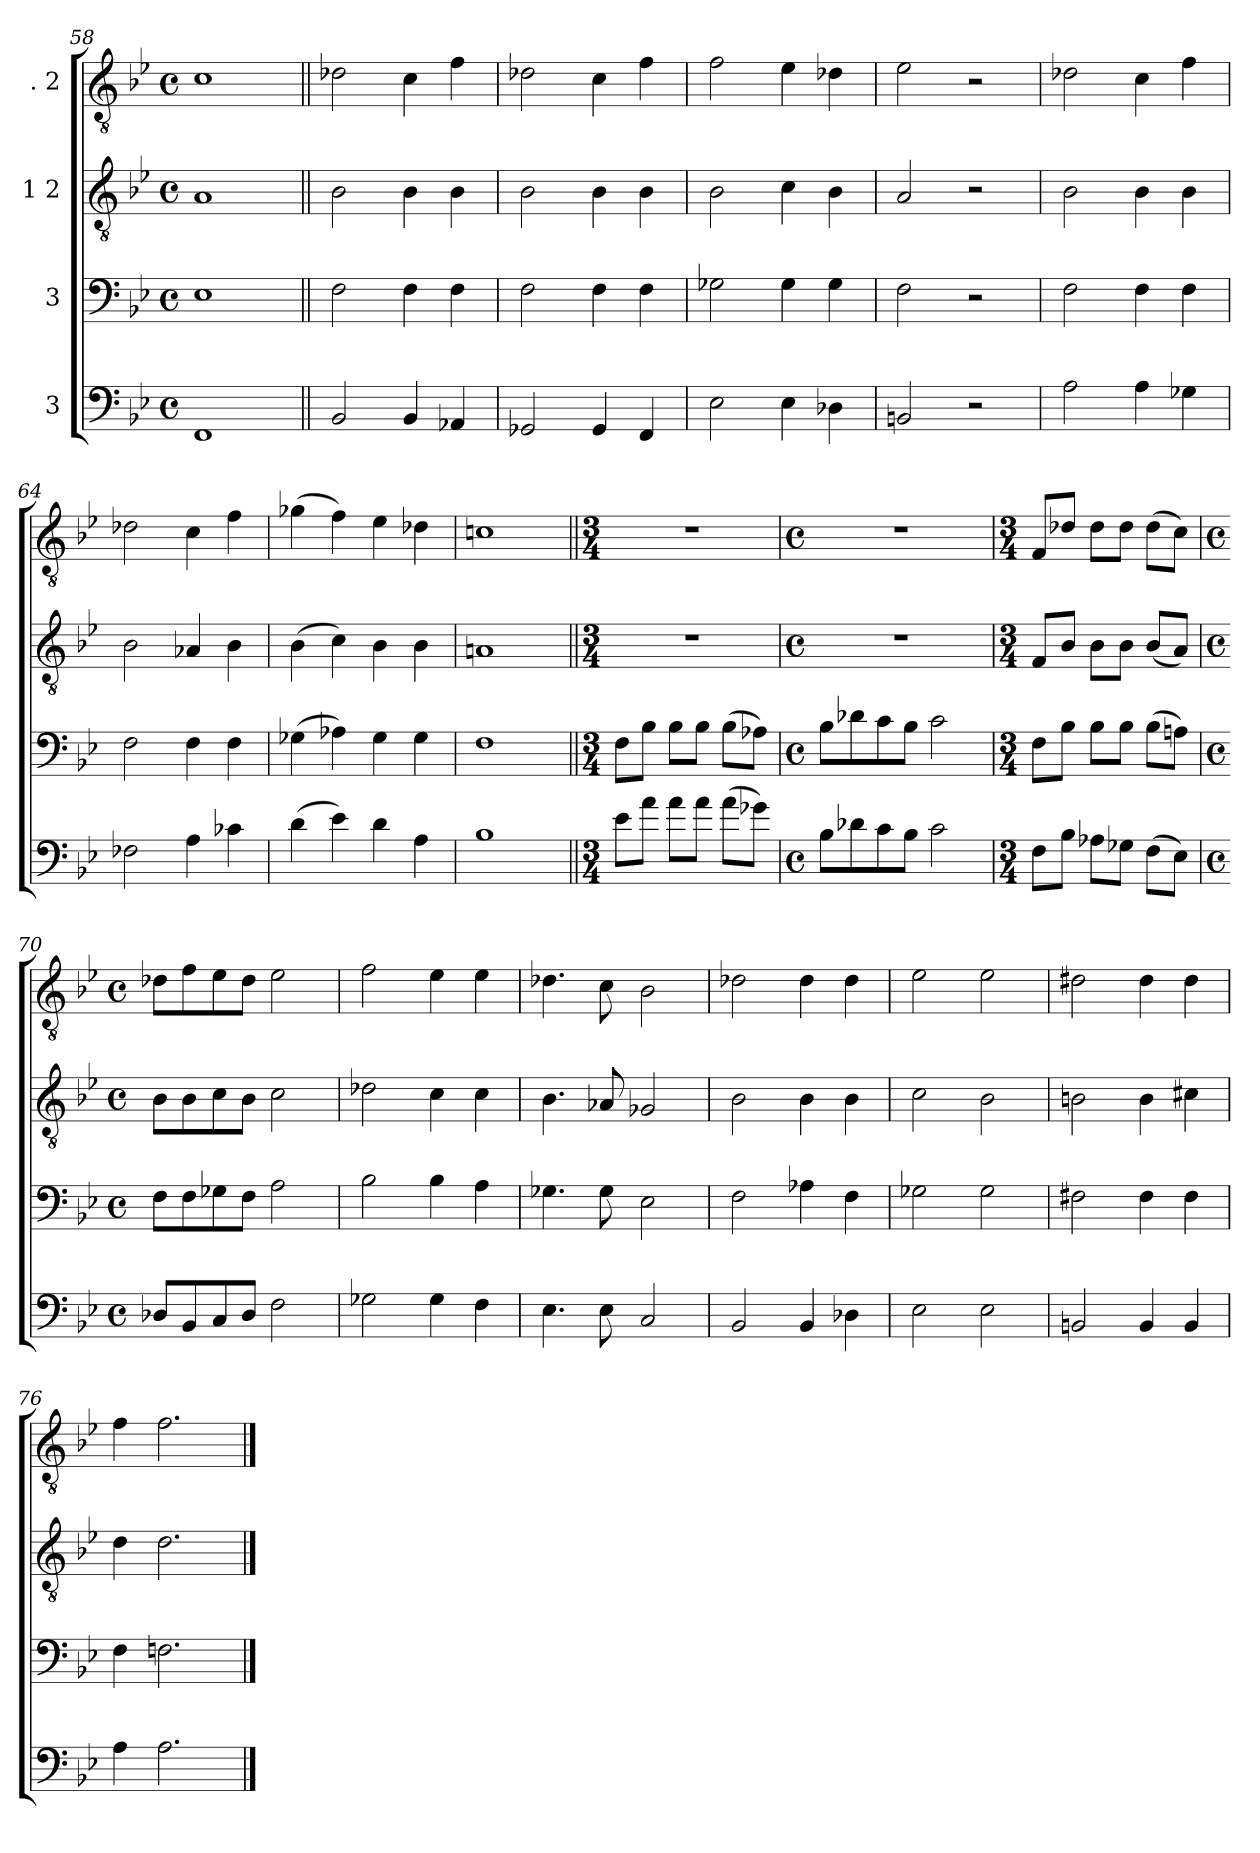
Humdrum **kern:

**kern	**kern	**kern	**kern
*part4	*part3	*part2	*part1
*staff4	*staff3	*staff2	*staff1
*I"3	*I"3	*I"1 2	*I". 2
*clefF4	*clefF4	*clefGv2	*clefGv2
*k[b-e-]	*k[b-e-]	*k[b-e-]	*k[b-e-]
*B-:	*B-:	*B-:	*B-:
*M4/4	*M4/4	*M4/4	*M4/4
*met(c)	*met(c)	*met(c)	*met(c)
=58	=58	=58	=58
1FF	1E-	1A	1c
=59||	=59||	=59||	=59||
2BB-/	2F\	2B-\	2d-X\
4BB-/	4F\	4B-\	4c\
4AA-X/	4F\	4B-\	4f\
=60	=60	=60	=60
2GG-X/	2F\	2B-\	2d-X\
4GG-/	4F\	4B-\	4c\
4FF/	4F\	4B-\	4f\
=61	=61	=61	=61
2E-\	2G-X\	2B-\	2f\
4E-\	4G-\	4c\	4e-\
4D-X\	4G-\	4B-\	4d-X\
!!LO:LB:g=z
=62	=62	=62	=62
2BBn/	2F\	2A/	2e-\
2r	2r	2r	2r
=63	=63	=63	=63
2A\	2F\	2B-\	2d-X\
4A\	4F\	4B-\	4c\
4G-X\	4F\	4B-\	4f\
=64	=64	=64	=64
2F-X\	2F\	2B-\	2d-X\
4A\	4F\	4A-X/	4c\
4c-X\	4F\	4B-\	4f\
=65	=65	=65	=65
(>4d\	(>4G-X\	(>4B-\	(>4g-X\
4e-\)	4A-X\)	4c\)	4f\)
4d\	4G-\	4B-\	4e-\
4A\	4G-\	4B-\	4d-X\
=66	=66	=66	=66
1B-i	1F	1Ani	1cni
=67||	=67||	=67||	=67||
*M3/4	*M3/4	*M3/4	*M3/4
8e-\L	8F\L	2.r	2.r
8a\J	8B-\J	.	.
8a\L	8B-\L	.	.
8a\J	8B-\J	.	.
(>8a\L	(>8B-\L	.	.
8g-X\J)	8A-X\J)	.	.
!!LO:LB:g=z
=68	=68	=68	=68
*M4/4	*M4/4	*M4/4	*M4/4
*met(c)	*met(c)	*met(c)	*met(c)
8B-\L	8B-\L	1r	1r
8d-X\	8d-X\	.	.
8c\	8c\	.	.
8B-\J	8B-\J	.	.
2c\	2c\	.	.
=69	=69	=69	=69
*M3/4	*M3/4	*M3/4	*M3/4
8F\L	8F\L	8F/L	8F/L
8B-\J	8B-\J	8B-/J	8d-X/J
8A-X\L	8B-\L	8B-\L	8d-\L
8G-X\J	8B-\J	8B-\J	8d-\J
(>8F\L	(>8B-\L	(<8B-/L	(>8d-\L
8E-\J)	8Ani\J)	8A/J)	8c\J)
=70	=70	=70	=70
*M4/4	*M4/4	*M4/4	*M4/4
*met(c)	*met(c)	*met(c)	*met(c)
8D-X/L	8F\L	8B-\L	8d-X\L
8BB-/	8F\	8B-\	8f\
8C/	8G-X\	8c\	8e-\
8D-/J	8F\J	8B-\J	8d-\J
2F\	2A\	2c\	2e-\
!!LO:PB:g=z
=71	=71	=71	=71
2G-X\	2B-\	2d-X\	2f\
4G-\	4B-\	4c\	4e-\
4F\	4A\	4c\	4e-\
=72	=72	=72	=72
4.E-\	4.G-X\	4.B-\	4.d-X\
8E-\	8G-\	8A-X/	8c\
2C/	2E-\	2G-X/	2B-\
=73	=73	=73	=73
2BB-/	2F\	2B-\	2d-X\
4BB-/	4A-X\	4B-\	4d-\
4D-X\	4F\	4B-\	4d-\
=74	=74	=74	=74
2E-\	2G-X\	2c\	2e-\
2E-\	2G-\	2B-\	2e-\
=75	=75	=75	=75
2BBn/	2F#X\	2Bn\	2d#X\
4BB/	4F#\	4B\	4d#\
4BB/	4F#\	4c#X\	4d#\
=76	=76	=76	=76
4A\	4F\	4d\	4f\
2.A\	2.Fni\	2.d\	2.f\
==	==	==	==
*-	*-	*-	*-
